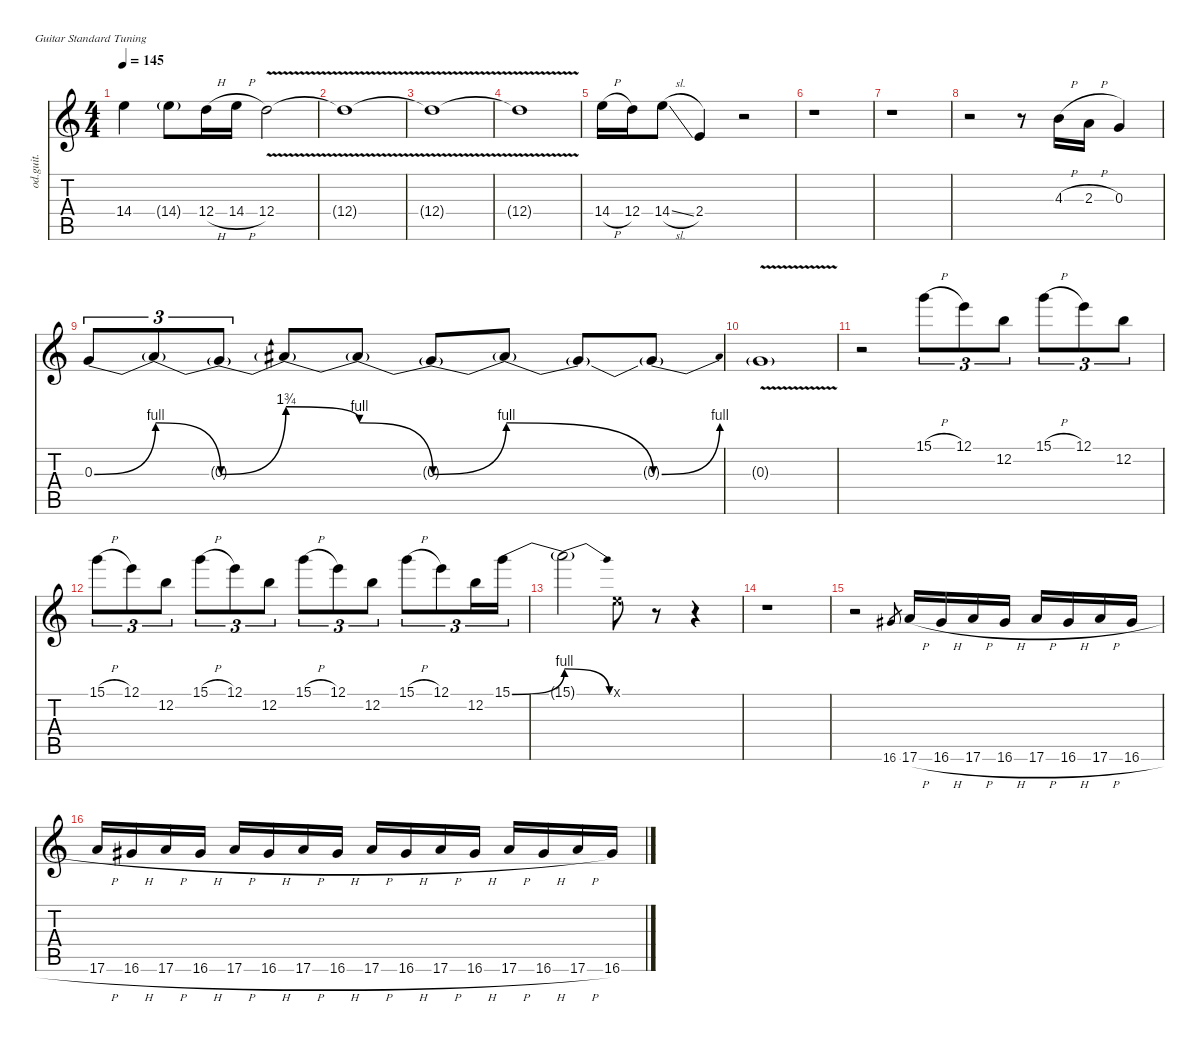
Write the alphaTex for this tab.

\defaultSystemsLayout 4
\hideDynamics
\bracketExtendMode nobrackets
\otherSystemsTrackNameOrientation horizontal
\track ("Guitar 2 (Page)" "od.guit.") {instrument overdrivenguitar}
\staff {score tabs}
\tuning (E4 B3 G3 D3 A2 E2)
\ts (4 4)
\tempo 145
\clef g2
\ks c
14.4{t}.4{dy f beam Down} 14.4{g}.8{beam Down} 12.4{h}.16{beam Down} 14.4{h}.16{beam Down} 12.4{v}.2{beam Down} |
12.4{v t}.1{beam Down} |
12.4{v t}.1{beam Down} |
12.4{v t}.1{beam Down} |
14.4{h}.16{beam Down} 12.4.16{beam Down} 14.4{sl}.8{beam Down} 2.4.4{beam Up} r.2{beam Up} |
r.1{beam Down} |
r.1{beam Down} |
r.2{beam Down} r.8{beam Down} 4.3{h}.16{beam Up} 2.3{h}.16{beam Up} 0.3.4{beam Up} |
0.3{be (bend 0 0 60 4)}.8{tu (3 2) beam Up} 0.3{be (release 0 4 60 0) t}.8{tu (3 2) beam Up} 0.3{be (bend 0 0 60 7) t}.8{tu (3 2) beam Up} 0.3{be (release 0 7 60 4) t}.8{beam Up} 0.3{be (release 0 4 60 0) t}.8{beam Up} 0.3{be (bend 0 0 60 4) t}.8{beam Up} 0.3{be (release 0 4 60 0) t}.8{beam Up} 0.3{t}.8{beam Up} 0.3{be (bend 0 0 60 4) t}.8{beam Up} |
0.3{v g}.1{beam Up} |
r.2{beam Down} 15.1{h}.8{tu (3 2) beam Down} 12.1.8{tu (3 2) beam Down} 12.2.8{tu (3 2) beam Down} 15.1{h}.8{tu (3 2) beam Down} 12.1.8{tu (3 2) beam Down} 12.2.8{tu (3 2) beam Down} |
15.1{h}.8{tu (3 2) beam Down} 12.1.8{tu (3 2) beam Down} 12.2.8{tu (3 2) beam Down} 15.1{h}.8{tu (3 2) beam Down} 12.1.8{tu (3 2) beam Down} 12.2.8{tu (3 2) beam Down} 15.1{h}.8{tu (3 2) beam Down} 12.1.8{tu (3 2) beam Down} 12.2.8{tu (3 2) beam Down} 15.1{h}.8{tu (3 2) beam Down} 12.1.8{tu (3 2) beam Down} 12.2.16{tu (3 2) beam Down} 15.1{be (bend 0 0 60 4)}.16{tu (3 2) beam Down} |
15.1{be (release 0 4 60 0) t}.2{beam Down} 0.1{x}.8{beam Down} r.8{beam Down} r.4{beam Down} |
r.1{beam Down} |
r.2{beam Down} 16.6{acc #}.8{gr dy mf beam Up} 17.6{h}.16{dy f beam Up} 16.6{h acc #}.16{beam Up} 17.6{h}.16{beam Up} 16.6{h acc #}.16{beam Up} 17.6{h}.16{beam Up} 16.6{h acc #}.16{beam Up} 17.6{h}.16{beam Up} 16.6{h acc #}.16{beam Up} |
17.6{h}.16{beam Up} 16.6{h acc #}.16{beam Up} 17.6{h}.16{beam Up} 16.6{h acc #}.16{beam Up} 17.6{h}.16{beam Up} 16.6{h acc #}.16{beam Up} 17.6{h}.16{beam Up} 16.6{h acc #}.16{beam Up} 17.6{h}.16{beam Up} 16.6{h acc #}.16{beam Up} 17.6{h}.16{beam Up} 16.6{h acc #}.16{beam Up} 17.6{h}.16{beam Up} 16.6{h acc #}.16{beam Up} 17.6{h}.16{beam Up} 16.6{acc #}.16{beam Up}
